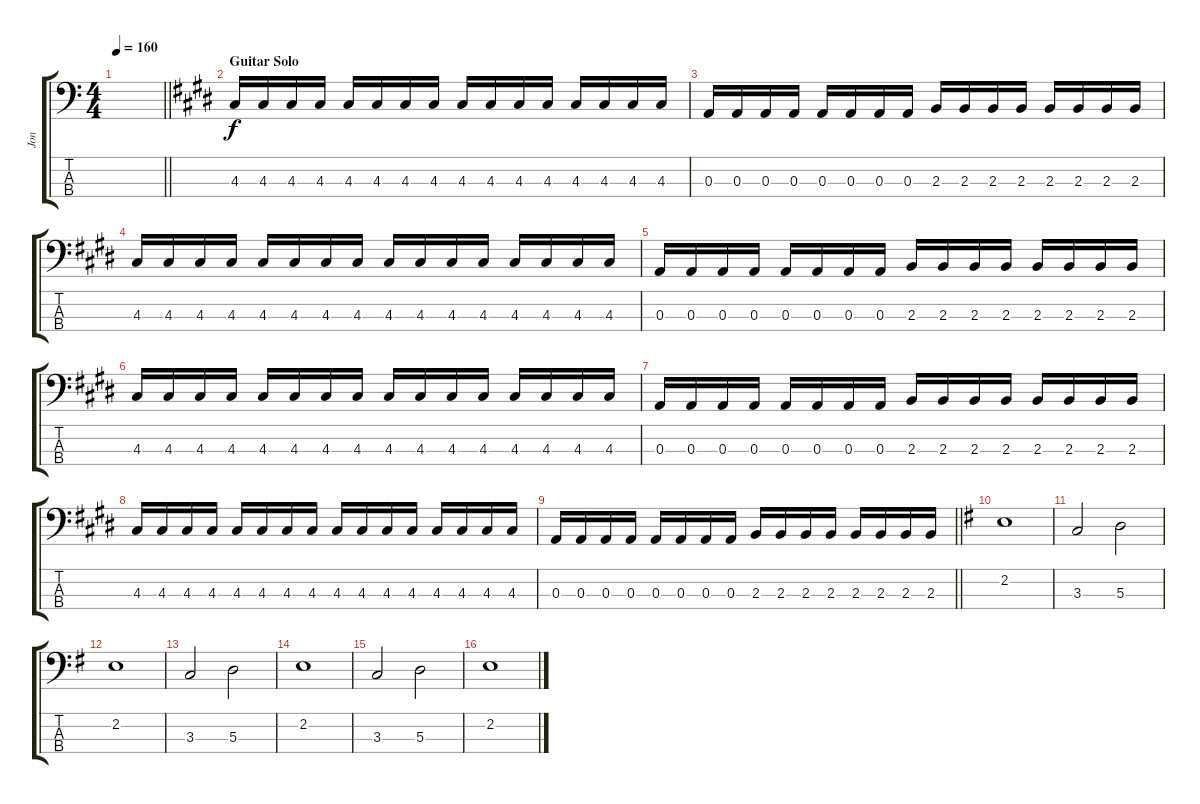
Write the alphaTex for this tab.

\track ("Jon" "Jon") {instrument electricbassfinger}
\staff {score tabs}
\tuning (G2 D2 A1 E1) {hide}
\ts (4 4)
\tempo 160
\clef f4
\barLineRight lightlight
\ks c
|
\section ("" "Guitar Solo")
\ks c#minor
4.3.16 4.3.16 4.3.16 4.3.16 4.3.16 4.3.16 4.3.16 4.3.16 4.3.16 4.3.16 4.3.16 4.3.16 4.3.16 4.3.16 4.3.16 4.3.16 |
0.3.16 0.3.16 0.3.16 0.3.16 0.3.16 0.3.16 0.3.16 0.3.16 2.3.16 2.3.16 2.3.16 2.3.16 2.3.16 2.3.16 2.3.16 2.3.16 |
4.3.16 4.3.16 4.3.16 4.3.16 4.3.16 4.3.16 4.3.16 4.3.16 4.3.16 4.3.16 4.3.16 4.3.16 4.3.16 4.3.16 4.3.16 4.3.16 |
0.3.16 0.3.16 0.3.16 0.3.16 0.3.16 0.3.16 0.3.16 0.3.16 2.3.16 2.3.16 2.3.16 2.3.16 2.3.16 2.3.16 2.3.16 2.3.16 |
4.3.16 4.3.16 4.3.16 4.3.16 4.3.16 4.3.16 4.3.16 4.3.16 4.3.16 4.3.16 4.3.16 4.3.16 4.3.16 4.3.16 4.3.16 4.3.16 |
0.3.16 0.3.16 0.3.16 0.3.16 0.3.16 0.3.16 0.3.16 0.3.16 2.3.16 2.3.16 2.3.16 2.3.16 2.3.16 2.3.16 2.3.16 2.3.16 |
4.3.16 4.3.16 4.3.16 4.3.16 4.3.16 4.3.16 4.3.16 4.3.16 4.3.16 4.3.16 4.3.16 4.3.16 4.3.16 4.3.16 4.3.16 4.3.16 |
\barLineRight lightlight
0.3.16 0.3.16 0.3.16 0.3.16 0.3.16 0.3.16 0.3.16 0.3.16 2.3.16 2.3.16 2.3.16 2.3.16 2.3.16 2.3.16 2.3.16 2.3.16 |
\ks eminor
2.2.1 |
3.3.2 5.3.2 |
2.2.1 |
3.3.2 5.3.2 |
2.2.1 |
3.3.2 5.3.2 |
2.2.1
